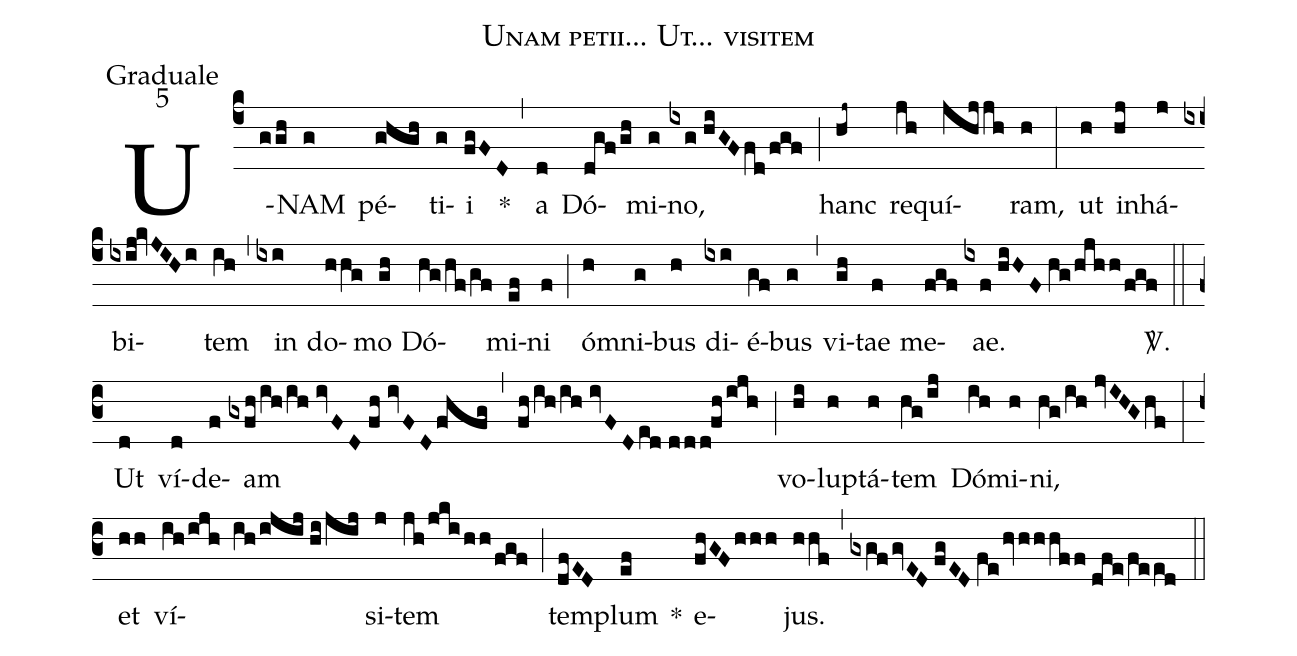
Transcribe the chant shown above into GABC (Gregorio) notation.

name:Unam petii... Ut... visitem;
office-part:Graduale;
mode:5;
%%
(c4) U(ggh)NAM(g) pé(ghgh)ti(g)i(fgFD) *(,) a(d) Dó(dgf/gh)mi(g)no,(ixg//hiGFfd/fgf) (;) hanc(hj~) re(jh)quí(jhjjh)ram,(h) (:) ut(h) in(hj)há(j)bi(ixij!kvJIHi)tem(ih) (,) in(ixi) do(hhg)mo(gh) Dó(hg/hf/gf)mi(ef)ni(f) (;) ó(h)mni(g)bus(h) di(ixi)é(gf)bus(g) (,) vi(gh)tae(f) me(fgf)ae.(ixf//hiHF//hg/hjhh/fgf) <sp>V/</sp>.(z0::c3) Ut(d) ví(d)de(f)am(gxfh/ih/ih//ivFD//fh//ivFD/fhfg) (,) (fh/ih/ih//ivFD/ed//ddd!fh/ijh) (;) vo(hi)lup(h)tá(h)tem(hg/ij) Dó(ih)mi(h)ni,(hg/ih//jvIHGhf) (:) et(hh) ví(ih/ijh ih/ijij//hi/jij)si(j)tem(jh/jki/hh/fgf) (;) tem(dfED)plum(ef) *() e(fhGF/hhh)jus.(hhf) (,) (gxgf/gvED//fgED//fe/hvhhhff//dfe/feed) (::)
